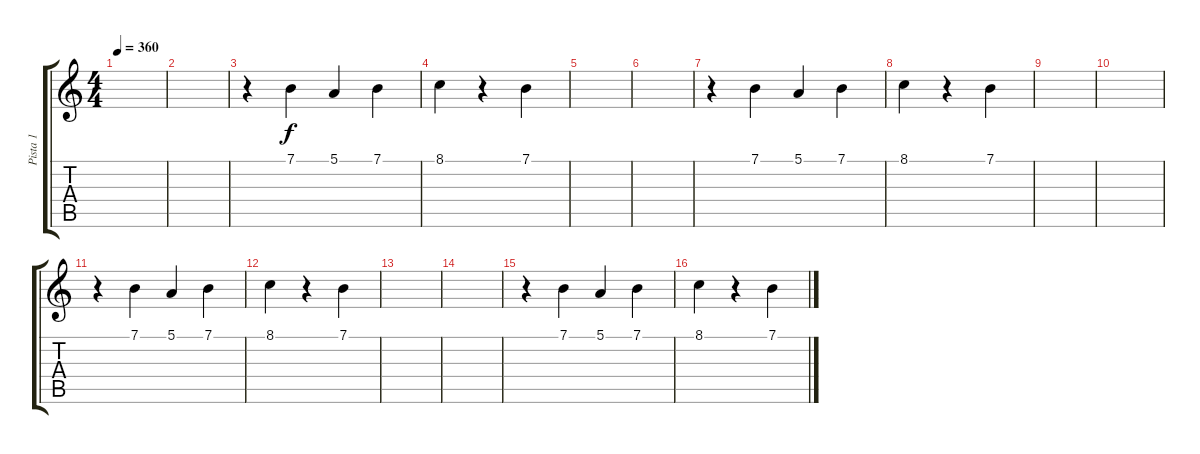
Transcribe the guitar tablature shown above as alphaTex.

\track ("Pista 1" "Pista 1") {instrument stringensemble1}
\staff {score tabs}
\tuning (E4 B3 G3 D3 A2 E2) {hide}
\ts (4 4)
\tempo 360
\clef g2
\ks c
|
|
r.4 7.1.4 5.1.4 7.1.4 |
8.1.4 r.4 7.1.4 |
|
|
r.4 7.1.4 5.1.4 7.1.4 |
8.1.4 r.4 7.1.4 |
|
|
r.4 7.1.4 5.1.4 7.1.4 |
8.1.4 r.4 7.1.4 |
|
|
r.4 7.1.4 5.1.4 7.1.4 |
8.1.4 r.4 7.1.4
